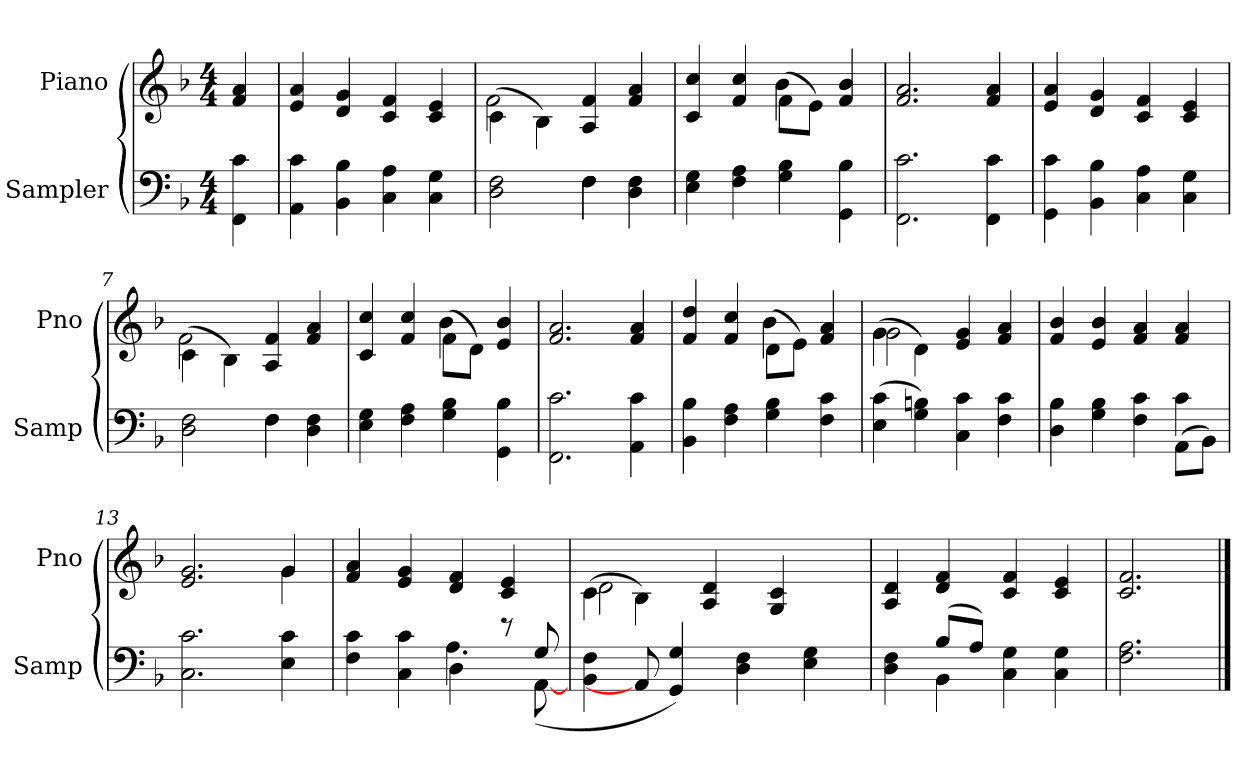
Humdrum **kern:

**kern	**kern
*part2	*part1
*staff2	*staff1
*I"Sampler	*I"Piano
*I'Samp	*I'Pno
*clefF4	*clefG2
*k[b-]	*k[b-]
*F:	*F:
*M4/4	*M4/4
=1	=1
4FF 4c	4f 4a
=2	=2
4AA 4c	4e 4a
4BB- 4B-	4d 4g
4C 4A	4c 4f
4C 4G	4c 4e
=3	=3
*^	*^
2D 2F	2ryy	(4c\	2f
.	.	4B-\)	.
4F\	4F	4A 4f	2ryy
4D 4F	4ryy	4f 4a	.
*v	*v	*	*
=4	=4	=4
4E 4G	4c 4cc	2ryy
4F 4A	4f 4cc	.
4G 4B-	(8f\L	4b-
.	8e\J)	.
4GG 4B-	4f 4b-	4ryy
*	*v	*v
=5	=5
2.FF 2.c	2.f 2.a
4FF 4c	4f 4a
=6	=6
4GG 4c	4e 4a
4BB- 4B-	4d 4g
4C 4A	4c 4f
4C 4G	4c 4e
=7	=7
*^	*^
2D 2F	2ryy	(4c\	2f
.	.	4B-\)	.
4F\	4F	4A 4f	2ryy
4D 4F	4ryy	4f 4a	.
*v	*v	*	*
=8	=8	=8
4E 4G	4c 4cc	2ryy
4F 4A	4f 4cc	.
4G 4B-	(8f\L	4b-
.	8d\J)	.
4GG 4B-	4e 4b-	4ryy
*	*v	*v
=9	=9
2.FF 2.c	2.f 2.a
4AA 4c	4f 4a
=10	=10
*	*^
4BB- 4B-	4f 4dd	2ryy
4F 4A	4f 4cc	.
4G 4B-	(8d\L	4b-
.	8e\J)	.
4F 4c	4f 4a	4ryy
=11	=11	=11
(4E 4c	(4g\	2g
4G 4Bn)	4d\)	.
4C 4c	4e 4g	2ryy
4F 4c	4f 4a	.
*	*v	*v
=12	=12
*^	*
4D 4B-	2.ryy	4f 4b-
4G 4B-	.	4e 4b-
4F 4c	.	4f 4a
(8AA\L	4c	4f 4a
8BB-\J)	.	.
*v	*v	*
=13	=13
*	*^
2.C 2.c	2.e 2.g	2.ryy
4E 4c	4g/	4g
*	*v	*v
=14	=14
*^	*
4F 4c	2ryy	4f 4a
4C 4c	.	4e 4g
4D\	4.A	4d 4f
8r	.	4c 4e
8G/	([8AA	.
*v	*v	*
=15	=15
*	*^
4BB- 4F	(4c\	2d
8AA]	4B-\)	.
4GG 4G)	.	.
.	4A 4d	8ryy
4D 4F	.	2ryy
.	4G 4c	.
4E 4G	.	.
.	8ryy	.
*	*v	*v
=16	=16
*^	*
4D 4F	4ryy	4A 4d
(8B-/L	4BB-	4d 4f
8A/J)	.	.
4C 4G	2ryy	4c 4f
4C 4G	.	4c 4e
*v	*v	*
=17	=17
2.F 2.A	2.c 2.f
==	==
*-	*-
